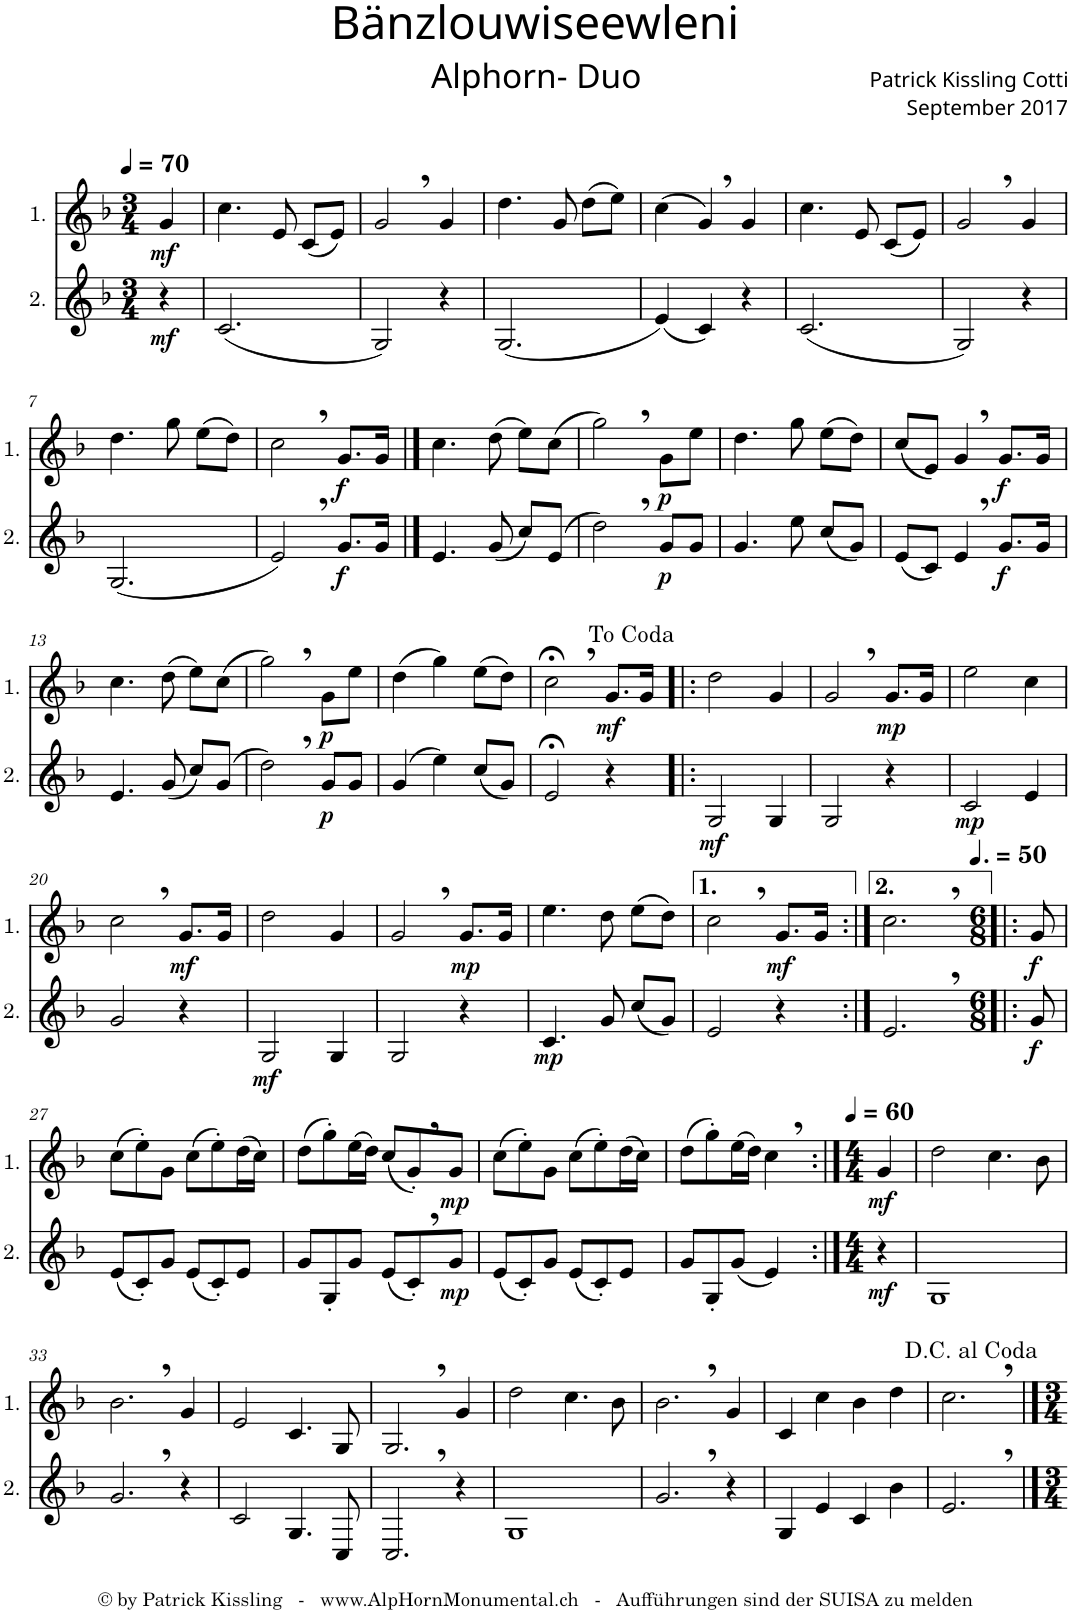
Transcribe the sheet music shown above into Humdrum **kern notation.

**kern	**dynam	**kern	**dynam
*part2	*part2	*part1	*part1
*staff2	*staff2	*staff1	*staff1
*I"2.	*	*I"1.	*
*clefG2	*	*clefG2	*
*Trd4c7	*	*Trd4c7	*
*k[b-]	*	*k[b-]	*
*M3/4	*	*M3/4	*
*MM70	*	*MM70	*
=	=	=	=
!	!LO:DY:b	!	!LO:DY:b
4r	mf	4g/	mf
=1	=1	=1	=1
(2.c/	.	4.cc\	.
.	.	8e/	.
.	.	(8c/L	.
.	.	8e/J)	.
=2	=2	=2	=2
2G/)	.	2g,/	.
4r	.	4g/	.
=3	=3	=3	=3
(2.G/	.	4.dd\	.
.	.	8g/	.
.	.	(8dd\L	.
.	.	8ee\J)	.
=4	=4	=4	=4
(4e/)	.	(4cc\	.
4c/)	.	4g,/)	.
4r	.	4g/	.
=5	=5	=5	=5
(2.c/	.	4.cc\	.
.	.	8e/	.
.	.	(8c/L	.
.	.	8e/J)	.
=6	=6	=6	=6
2G/)	.	2g,/	.
4r	.	4g/	.
!!LO:LB:g=z
=7	=7	=7	=7
(2.G/	.	4.dd\	.
.	.	8gg\	.
.	.	(8ee\L	.
.	.	8dd\J)	.
=8	=8	=8	=8
2e,/)	.	2cc,\	.
!	!LO:DY:b	!	!LO:DY:b
8.g/L	f	8.g/L	f
16g/Jk	.	16g/Jk	.
==9	==9	==9	==9
4.e/	.	4.cc\	.
(8g/	.	(8dd\	.
8cc/L)	.	8ee\L)	.
(8e/J	.	(8cc\J	.
=10	=10	=10	=10
2dd,\)	.	2gg,\)	.
!	!LO:DY:b	!	!LO:DY:b
8g/L	p	8g\L	p
8g/J	.	8ee\J	.
=11	=11	=11	=11
4.g/	.	4.dd\	.
8ee\	.	8gg\	.
(8cc/L	.	(8ee\L	.
8g/J)	.	8dd\J)	.
=12	=12	=12	=12
(8e/L	.	(8cc/L	.
8c/J)	.	8e/J)	.
4e,/	.	4g,/	.
!	!LO:DY:b	!	!LO:DY:b
8.g/L	f	8.g/L	f
16g/Jk	.	16g/Jk	.
!!LO:LB:g=z
=13	=13	=13	=13
4.e/	.	4.cc\	.
(8g/	.	(8dd\	.
8cc/L)	.	8ee\L)	.
(8g/J	.	(8cc\J	.
=14	=14	=14	=14
2dd,\)	.	2gg,\)	.
!	!LO:DY:b	!	!LO:DY:b
8g/L	p	8g\L	p
8g/J	.	8ee\J	.
=15	=15	=15	=15
(4g/	.	(4dd\	.
4ee\)	.	4gg\)	.
(8cc/L	.	(8ee\L	.
8g/J)	.	8dd\J)	.
=16	=16	=16	=16
2e;</	.	2cc;<,\	.
!	!	!	!LO:DY:b
4r	.	8.g/L	mf
.	.	16g/Jk	.
=17!|:	=17!|:	=17!|:	=17!|:
!	!LO:DY:b	!	!
2G/	mf	2dd\	.
4G/	.	4g/	.
=18	=18	=18	=18
2G/	.	2g,/	.
!	!	!	!LO:DY:b
4r	.	8.g/L	mp
.	.	16g/Jk	.
=19	=19	=19	=19
!	!LO:DY:b	!	!
2c/	mp	2ee\	.
4e/	.	4cc\	.
!!LO:LB:g=z
=20	=20	=20	=20
2g/	.	2cc,\	.
!	!	!	!LO:DY:b
4r	.	8.g/L	mf
.	.	16g/Jk	.
=21	=21	=21	=21
!	!LO:DY:b	!	!
2G/	mf	2dd\	.
4G/	.	4g/	.
=22	=22	=22	=22
2G/	.	2g,/	.
!	!	!	!LO:DY:b
4r	.	8.g/L	mp
.	.	16g/Jk	.
=23	=23	=23	=23
!	!LO:DY:b	!	!
4.c/	mp	4.ee\	.
8g/	.	8dd\	.
(8cc/L	.	(8ee\L	.
8g/J)	.	8dd\J)	.
=24	=24	=24	=24
2e/	.	2cc,\	.
!	!	!	!LO:DY:b
4r	.	8.g/L	mf
.	.	16g/Jk	.
=25:|!	=25:|!	=25:|!	=25:|!
2.e,/	.	2.cc,\	.
=26!|:	=26!|:	=26!|:	=26!|:
*M6/8	*	*M6/8	*
*	*	*MM75	*
!	!LO:DY:b	!	!LO:DY:b
8g/	f	8g/	f
!!LO:LB:g=z
=27	=27	=27	=27
(8e/L	.	(8cc\L	.
8c'/)	.	8ee'\)	.
8g/J	.	8g\J	.
(8e/L	.	(8cc\L	.
8c'/)	.	8ee'\)	.
8e/J	.	(16dd\L	.
.	.	16cc\JJ)	.
=28	=28	=28	=28
8g/L	.	(8dd\L	.
8G'/	.	8gg'\)	.
8g/J	.	(16ee\L	.
.	.	16dd\JJ)	.
(8e/L	.	(8cc/L	.
8c',/)	.	8g',/)	.
!	!LO:DY:b	!	!LO:DY:b
8g/J	mp	8g/J	mp
=29	=29	=29	=29
(8e/L	.	(8cc\L	.
8c'/)	.	8ee'\)	.
8g/J	.	8g\J	.
(8e/L	.	(8cc\L	.
8c'/)	.	8ee'\)	.
8e/J	.	(16dd\L	.
.	.	16cc\JJ)	.
=30	=30	=30	=30
8g/L	.	(8dd\L	.
8G'/	.	8gg'\)	.
(8g/J	.	(16ee\L	.
.	.	16dd\JJ)	.
4e/)	.	4cc,\	.
=31:|!	=31:|!	=31:|!	=31:|!
*M4/4	*	*M4/4	*
*	*	*MM60	*
!	!LO:DY:b	!	!LO:DY:b
4r	mf	4g/	mf
=32	=32	=32	=32
1G	.	2dd\	.
.	.	4.cc\	.
.	.	8b-\	.
!!LO:LB:g=z
=33	=33	=33	=33
2.g,/	.	2.b-,\	.
4r	.	4g/	.
=34	=34	=34	=34
2c/	.	2e/	.
4.G/	.	4.c/	.
8C/	.	8G/	.
=35	=35	=35	=35
2.C,/	.	2.G,/	.
4r	.	4g/	.
=36	=36	=36	=36
1G	.	2dd\	.
.	.	4.cc\	.
.	.	8b-\	.
=37	=37	=37	=37
2.g,/	.	2.b-,\	.
4r	.	4g/	.
=38	=38	=38	=38
4G/	.	4c/	.
4e/	.	4cc\	.
4c/	.	4b-\	.
4b-\	.	4dd\	.
=39	=39	=39	=39
2.e,/	.	2.cc,\	.
==	==	==	==
*-	*-	*-	*-
